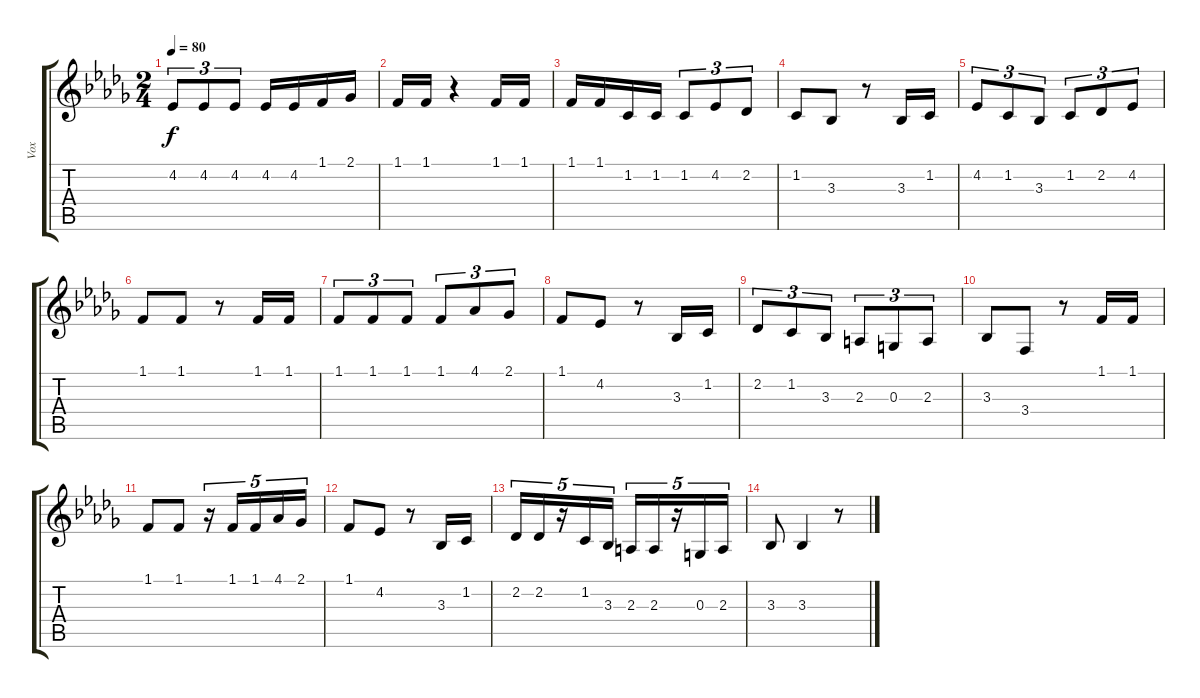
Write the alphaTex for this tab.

\track ("Vox" "Vox") {instrument lead5charang}
\staff {score tabs}
\tuning (E4 B3 G3 D3 A2 E2) {hide}
\ts (2 4)
\tempo 80
\clef g2
\ks db
4.2.8{tu (3 2) dy f} 4.2.8{tu (3 2)} 4.2.8{tu (3 2)} 4.2.16 4.2.16 1.1.16 2.1.16 |
1.1.16 1.1.16 r.4 1.1.16 1.1.16 |
1.1.16 1.1.16 1.2.16 1.2.16 1.2.8{tu (3 2)} 4.2.8{tu (3 2)} 2.2.8{tu (3 2)} |
1.2.8 3.3.8 r.8 3.3.16 1.2.16 |
4.2.8{tu (3 2)} 1.2.8{tu (3 2)} 3.3.8{tu (3 2)} 1.2.8{tu (3 2)} 2.2.8{tu (3 2)} 4.2.8{tu (3 2)} |
1.1.8 1.1.8 r.8 1.1.16 1.1.16 |
1.1.8{tu (3 2)} 1.1.8{tu (3 2)} 1.1.8{tu (3 2)} 1.1.8{tu (3 2)} 4.1.8{tu (3 2)} 2.1.8{tu (3 2)} |
1.1.8 4.2.8 r.8 3.3.16 1.2.16 |
2.2.8{tu (3 2)} 1.2.8{tu (3 2)} 3.3.8{tu (3 2)} 2.3.8{tu (3 2)} 0.3.8{tu (3 2)} 2.3.8{tu (3 2)} |
3.3.8 3.4.8 r.8 1.1.16 1.1.16 |
1.1.8 1.1.8 r.16{tu (5 4)} 1.1.16{tu (5 4)} 1.1.16{tu (5 4)} 4.1.16{tu (5 4)} 2.1.16{tu (5 4)} |
1.1.8 4.2.8 r.8 3.3.16 1.2.16 |
2.2.16{tu (5 4)} 2.2.16{tu (5 4)} r.16{tu (5 4)} 1.2.16{tu (5 4)} 3.3.16{tu (5 4)} 2.3.16{tu (5 4)} 2.3.16{tu (5 4)} r.16{tu (5 4)} 0.3.16{tu (5 4)} 2.3.16{tu (5 4)} |
3.3.8 3.3.4 r.8
